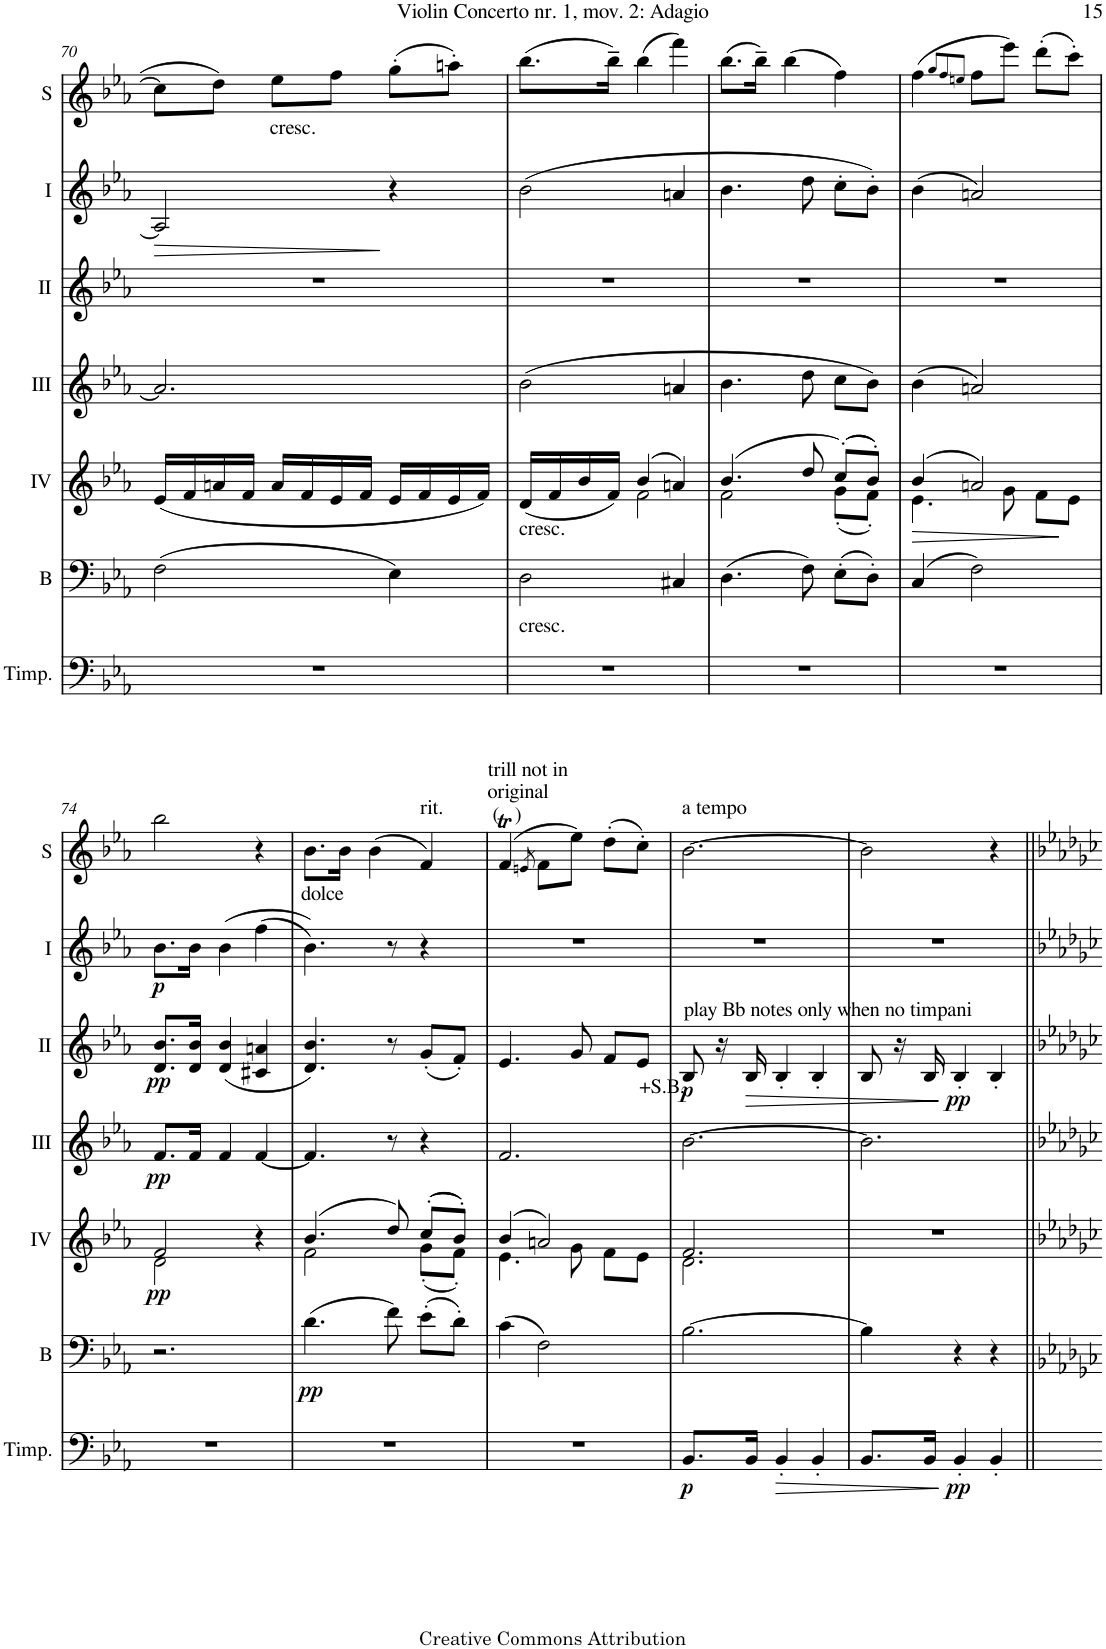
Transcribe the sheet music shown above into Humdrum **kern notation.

**kern	**dynam	**kern	**dynam	**kern	**dynam	**kern	**dynam	**kern	**dynam	**kern	**dynam	**kern
*part7	*part7	*part6	*part6	*part5	*part5	*part4	*part4	*part3	*part3	*part2	*part2	*part1
*staff7	*staff7	*staff6	*staff6	*staff5	*staff5	*staff4	*staff4	*staff3	*staff3	*staff2	*staff2	*staff1
*I"Timpani	*	*I"Bass	*	*I"Acc. 4	*	*I"Acc. 3	*	*I"Acc. 2	*	*I"Acc. 1	*	*I"Solo
*I'Timp.	*	*I'B	*	*	*	*	*	*	*	*	*	*I'S
!!LO:PB:g=z
*clefF4	*	*clefF4	*	*clefG2	*	*clefG2	*	*clefG2	*	*clefG2	*	*clefG2
*	*	*Trd7c12	*	*Trd7c12	*	*	*	*	*	*	*	*
*k[b-e-a-]	*	*k[b-e-a-]	*	*k[b-e-a-]	*	*k[b-e-a-]	*	*k[b-e-a-]	*	*k[b-e-a-]	*	*k[b-e-a-]
*M3/4	*	*M3/4	*	*M3/4	*	*M3/4	*	*M3/4	*	*M3/4	*	*M3/4
=70	=70	=70	=70	=70	=70	=70	=70	=70	=70	=70	=70	=70
!	!	!	!	!	!	!	!	!	!	!	!LO:HP:b	!
2.r	.	(2F\	.	(16e-/LL	.	2.A/]	.	2.r	.	2A/]	>	8cc\L]
.	.	.	.	16f/	.	.	.	.	.	.	.	.
.	.	.	.	16an/	.	.	.	.	.	.	.	8dd\J
.	.	.	.	16f/JJ	.	.	.	.	.	.	.	.
!	!	!	!	!	!	!	!	!	!	!	!	!LO:TX:b:t=cresc.
.	.	.	.	16a/LL	.	.	.	.	.	.	.	8ee-\L
.	.	.	.	16f/	.	.	.	.	.	.	.	.
.	.	.	.	16e-/	.	.	.	.	.	.	.	8ff\J
.	.	.	.	16f/JJ	.	.	.	.	.	.	.	.
.	.	4E-\)	.	16e-/LL	.	.	.	.	.	4r	]	(8gg'\L
.	.	.	.	16f/	.	.	.	.	.	.	.	.
.	.	.	.	16e-/	.	.	.	.	.	.	.	8aan'\J)
.	.	.	.	16f/JJ)	.	.	.	.	.	.	.	.
=71	=71	=71	=71	=71	=71	=71	=71	=71	=71	=71	=71	=71
*	*	*	*	*^	*	*	*	*	*	*	*	*
!	!	!	!	!LO:TX:b:t=cresc.	!	!	!	!	!	!	!	!	!
!	!	!LO:TX:b:t=cresc.	!	!	!	!	!	!	!	!	!	!	!
2.r	.	2D\	.	(16d/LL	4ryy	.	(2B-\	.	2.r	.	(2b-\	.	(8.bb-\L
.	.	.	.	16f/	.	.	.	.	.	.	.	.	.
.	.	.	.	16b-/	.	.	.	.	.	.	.	.	.
.	.	.	.	16f/JJ)	.	.	.	.	.	.	.	.	16bb-~\Jk)
.	.	.	.	(4b-/	2f\	.	.	.	.	.	.	.	(4bb-\
.	.	4C#X/	.	4an/)	.	.	4An/	.	.	.	4an/	.	4fff\)
=72	=72	=72	=72	=72	=72	=72	=72	=72	=72	=72	=72	=72	=72
2.r	.	(4.D\	.	(4.b-/	2f\	.	4.B-\	.	2.r	.	4.b-\	.	(8.bb-\L
.	.	.	.	.	.	.	.	.	.	.	.	.	16bb-~\Jk)
.	.	.	.	.	.	.	.	.	.	.	.	.	(4bb-\
.	.	8F\)	.	8dd/	.	.	8d\	.	.	.	8dd\	.	.
.	.	(8E-'\L	.	((8cc'/L)	(8g'\L	.	8c\L	.	.	.	8cc'\L	.	4ff\)
.	.	8D'\J)	.	8b-'/J))	8f'\J)	.	8B-\J)	.	.	.	8b-'\J)	.	.
=73	=73	=73	=73	=73	=73	=73	=73	=73	=73	=73	=73	=73	=73
!	!	!	!	!	!	!LO:HP:b	!	!	!	!	!	!	!
2.r	.	(4C/	.	(4b-/	4.e-\	>	(4B-\	.	2.r	.	(4b-\	.	(4ff\
.	.	.	.	.	.	.	.	.	.	.	.	.	8qgg/L
.	.	.	.	.	.	.	.	.	.	.	.	.	8qff/
.	.	.	.	.	.	.	.	.	.	.	.	.	8qeen/J
.	.	2F\)	.	2an/)	.	.	2An/)	.	.	.	2an/)	.	8ff\L
.	.	.	.	.	8g\	.	.	.	.	.	.	.	8eee-\J)
.	.	.	.	.	8f\L	.	.	.	.	.	.	.	(8ddd'\L
.	.	.	.	.	8e-\J	]	.	.	.	.	.	.	8ccc'\J)
!!LO:LB:g=z
=74	=74	=74	=74	=74	=74	=74	=74	=74	=74	=74	=74	=74	=74
!	!	!	!	!	!	!LO:DY:b	!	!LO:DY:b	!	!LO:DY:b	!	!LO:DY:b	!
2.r	.	2.r	.	2f/	2d\	pp	8.F/L	pp	8.D/ 8.B-/L	pp	8.b-\L	p	2bb-\
.	.	.	.	.	.	.	16F/Jk	.	16D/ 16B-/Jk	.	16b-\Jk	.	.
.	.	.	.	.	.	.	4F/	.	(4D/ 4B-/	.	(4b-\	.	.
.	.	.	.	4r	4ryy	.	[4F/	.	4C#X/ 4An/	.	(4ff\	.	4r
=75	=75	=75	=75	=75	=75	=75	=75	=75	=75	=75	=75	=75	=75
!	!	!	!	!	!	!	!	!	!	!	!	!	!LO:TX:b:t=dolce
!	!	!	!LO:DY:b	!	!	!	!	!	!	!	!	!	!
2.r	.	(4.d\	pp	(4.b-/	2f\	.	4.F/]	.	4.D/ 4.B-/)	.	4.b-\))	.	8.b-\L
.	.	.	.	.	.	.	.	.	.	.	.	.	16b-\Jk
.	.	.	.	.	.	.	.	.	.	.	.	.	(4b-\
.	.	8f\)	.	8dd/)	.	.	8r	.	8r	.	8r	.	.
!	!	!	!	!	!	!	!	!	!	!	!	!	!LO:TX:a:t=rit.
.	.	(8e-'\L	.	((8cc'/L	(8g'\L	.	4r	.	(8G'/L	.	4r	.	4f/)
.	.	8d'\J)	.	8b-'/J))	8f'\J)	.	.	.	8F'/J)	.	.	.	.
=76	=76	=76	=76	=76	=76	=76	=76	=76	=76	=76	=76	=76	=76
!	!	!	!	!	!	!	!	!	!	!	!	!	!LO:TX:a:t=(   )
!	!	!	!	!	!	!	!	!	!	!	!	!	!LO:TX:a:t=trill not in
!	!	!	!	!	!	!	!	!	!	!	!	!	!LO:TX:a:t=original
2.r	.	(4c\	.	(4b-/	4.e-\	.	2.F/	.	4.E-/	.	2.r	.	(4fT/
.	.	.	.	.	.	.	.	.	.	.	.	.	8qen/
.	.	2F\)	.	2an/)	.	.	.	.	.	.	.	.	8f\L
.	.	.	.	.	8g\	.	.	.	8G/	.	.	.	8ee-\J)
.	.	.	.	.	8f\L	.	.	.	8F/L	.	.	.	(8dd'\L
.	.	.	.	.	8e-\J	.	.	.	8E-/J	.	.	.	8cc'\J)
=77	=77	=77	=77	=77	=77	=77	=77	=77	=77	=77	=77	=77	=77
!	!	!	!	!	!	!	!	!	!	!	!	!	!LO:TX:a:t=a tempo
!	!	!	!	!	!	!	!	!	!LO:TX:a:t=play Bb notes only when no timpani	!	!	!	!
!	!	!	!	!	!	!	!	!	!LO:TX:b:t=+S.B.	!	!	!	!
!	!LO:DY:b	!	!	!	!	!	!	!	!	!LO:DY:b	!	!	!
8.BB-/L	p	[2.B-\	.	2.f/	2.d\	.	[2.B-\	.	8BB-/	p	2.r	.	[2.b-\
.	.	.	.	.	.	.	.	.	16r	.	.	.	.
!	!	!	!	!	!	!	!	!	!	!LO:HP:b	!	!	!
16BB-/Jk	.	.	.	.	.	.	.	.	16BB-/	>	.	.	.
!	!LO:HP:b	!	!	!	!	!	!	!	!	!	!	!	!
4BB-'/	>	.	.	.	.	.	.	.	4BB-'/	.	.	.	.
4BB-'/	.	.	.	.	.	.	.	.	4BB-'/	.	.	.	.
*	*	*	*	*v	*v	*	*	*	*	*	*	*	*
=78	=78	=78	=78	=78	=78	=78	=78	=78	=78	=78	=78	=78
8.BB-/L	.	4B-\]	.	2.r	.	2.B-\]	.	8BB-/	.	2.r	.	2b-\]
.	.	.	.	.	.	.	.	16r	.	.	.	.
16BB-/Jk	.	.	.	.	.	.	.	16BB-/	.	.	.	.
!	!LO:DY:n=1:b	!	!	!	!	!	!	!	!LO:DY:n=1:b	!	!	!
4BB-'/	] pp	4r	.	.	.	.	.	4BB-'/	] pp	.	.	.
4BB-'/	.	4r	.	.	.	.	.	4BB-'/	.	.	.	4r
=||	=||	=||	=||	=||	=||	=||	=||	=||	=||	=||	=||	=||
*-	*-	*-	*-	*-	*-	*-	*-	*-	*-	*-	*-	*-
